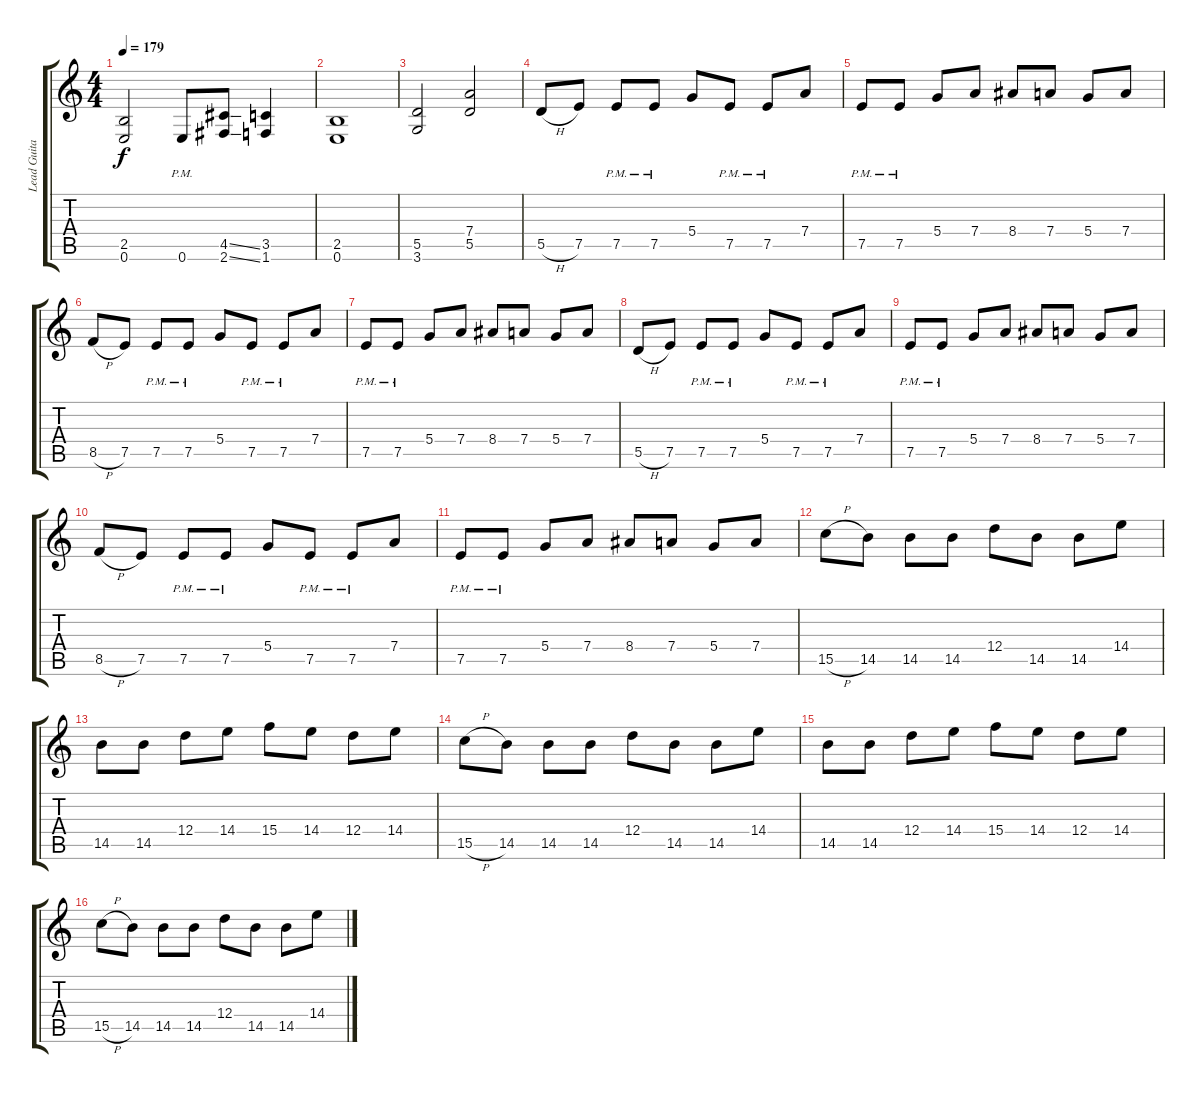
\track ("Lead Guitar" "Lead Guita") {instrument distortionguitar}
\staff {score tabs}
\tuning (E4 B3 G3 D3 A2 E2) {hide}
\ts (4 4)
\tempo 179
\clef g2
\ks c
(2.5{t} 0.6{t}).2{dy f} 0.6{pm}.8 (4.5{ss} 2.6{ss}).8 (3.5 1.6).4 |
(2.5 0.6).1 |
(5.5 3.6).2 (7.4 5.5).2 |
5.5{h}.8 7.5.8 7.5{pm}.8 7.5{pm}.8 5.4.8 7.5{pm}.8 7.5{pm}.8 7.4.8 |
7.5{pm}.8 7.5{pm}.8 5.4.8 7.4.8 8.4.8 7.4.8 5.4.8 7.4.8 |
8.5{h}.8 7.5.8 7.5{pm}.8 7.5{pm}.8 5.4.8 7.5{pm}.8 7.5{pm}.8 7.4.8 |
7.5{pm}.8 7.5{pm}.8 5.4.8 7.4.8 8.4.8 7.4.8 5.4.8 7.4.8 |
5.5{h}.8 7.5.8 7.5{pm}.8 7.5{pm}.8 5.4.8 7.5{pm}.8 7.5{pm}.8 7.4.8 |
7.5{pm}.8 7.5{pm}.8 5.4.8 7.4.8 8.4.8 7.4.8 5.4.8 7.4.8 |
8.5{h}.8 7.5.8 7.5{pm}.8 7.5{pm}.8 5.4.8 7.5{pm}.8 7.5{pm}.8 7.4.8 |
7.5{pm}.8 7.5{pm}.8 5.4.8 7.4.8 8.4.8 7.4.8 5.4.8 7.4.8 |
15.5{h}.8 14.5.8 14.5.8 14.5.8 12.4.8 14.5.8 14.5.8 14.4.8 |
14.5.8 14.5.8 12.4.8 14.4.8 15.4.8 14.4.8 12.4.8 14.4.8 |
15.5{h}.8 14.5.8 14.5.8 14.5.8 12.4.8 14.5.8 14.5.8 14.4.8 |
14.5.8 14.5.8 12.4.8 14.4.8 15.4.8 14.4.8 12.4.8 14.4.8 |
15.5{h}.8 14.5.8 14.5.8 14.5.8 12.4.8 14.5.8 14.5.8 14.4.8
